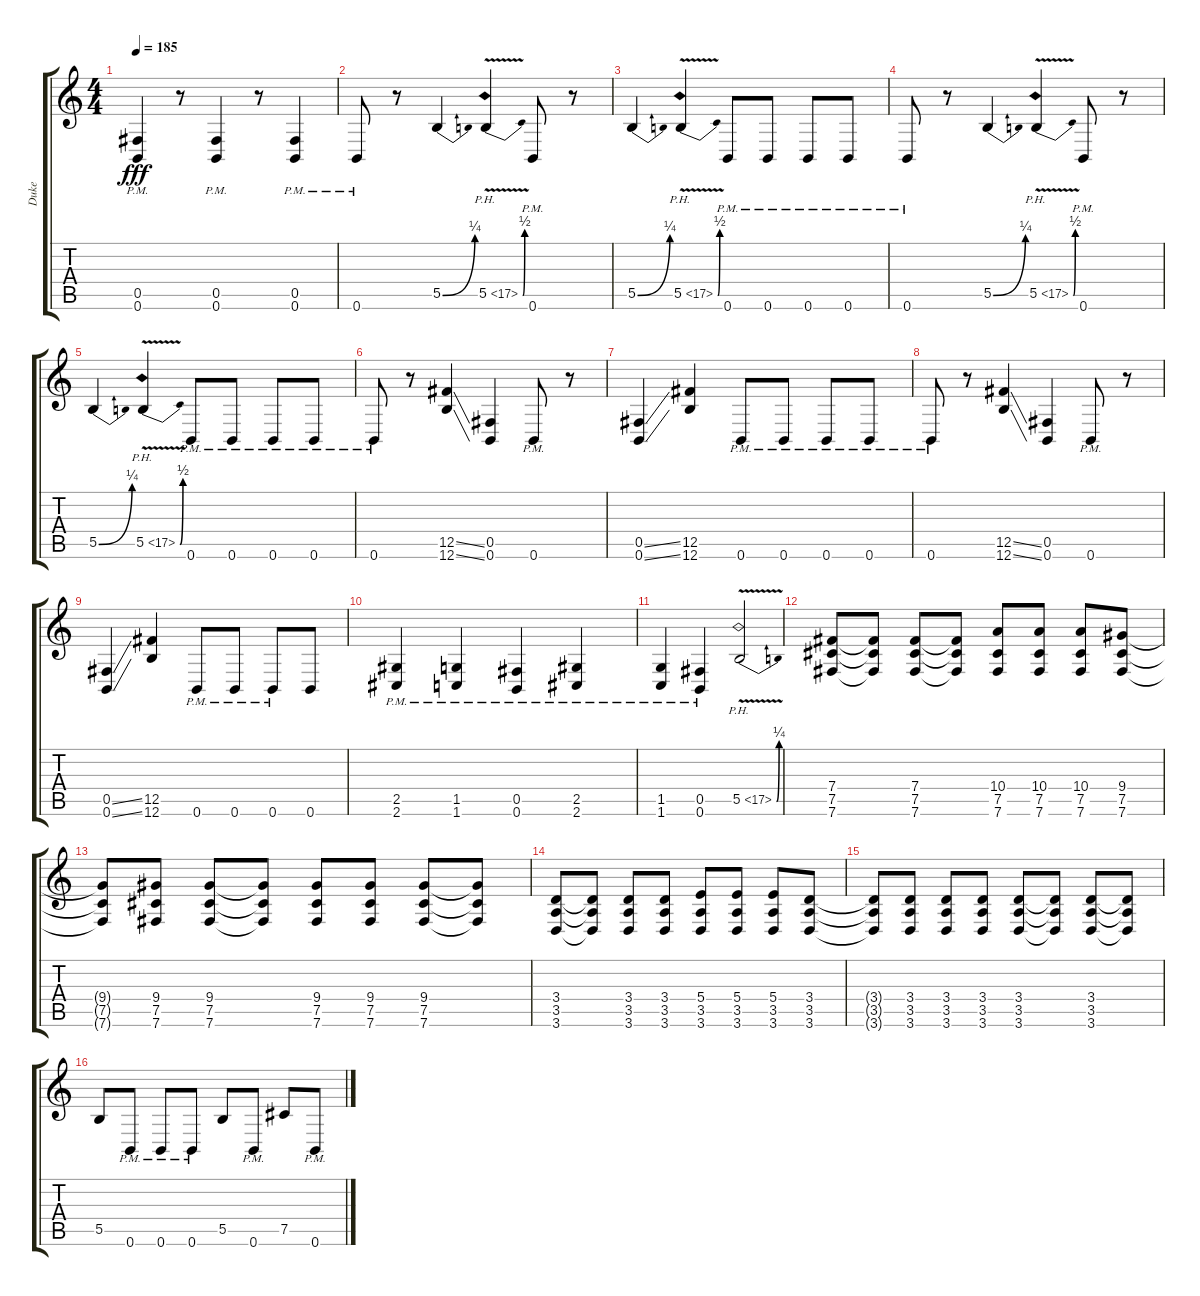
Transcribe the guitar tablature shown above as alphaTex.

\track ("Duke" "Duke") {instrument distortionguitar}
\staff {score tabs}
\tuning (Db4 Ab3 E3 B2 Gb2 B1) {hide}
\ts (4 4)
\tempo 185
\clef g2
\ks c
(0.5{pm} 0.6{pm}).4{dy fff} r.8 (0.5{pm} 0.6{pm}).4 r.8 (0.5{pm} 0.6{pm}).4 |
0.6{pm}.8 r.8 5.5{be (bend 0 0 60 1)}.4 5.5{be (bend 0 0 60 2) ph 12 v}.4 0.6{pm}.8 r.8 |
5.5{be (bend 0 0 60 1)}.4 5.5{be (bend 0 0 60 2) ph 12 v}.4 0.6{pm}.8 0.6{pm}.8 0.6{pm}.8 0.6{pm}.8 |
0.6{pm}.8 r.8 5.5{be (bend 0 0 60 1)}.4 5.5{be (bend 0 0 60 2) ph 12 v}.4 0.6{pm}.8 r.8 |
5.5{be (bend 0 0 60 1)}.4 5.5{be (bend 0 0 60 2) ph 12 v}.4 0.6{pm}.8 0.6{pm}.8 0.6{pm}.8 0.6{pm}.8 |
0.6{pm}.8 r.8 (12.5{ss} 12.6{ss}).4 (0.5 0.6).4 0.6{pm}.8 r.8 |
(0.5{ss} 0.6{ss}).4 (12.5 12.6).4 0.6{pm}.8 0.6{pm}.8 0.6{pm}.8 0.6{pm}.8 |
0.6{pm}.8 r.8 (12.5{ss} 12.6{ss}).4 (0.5 0.6).4 0.6{pm}.8 r.8 |
(0.5{ss} 0.6{ss}).4 (12.5 12.6).4 0.6{pm}.8 0.6{pm}.8 0.6{pm}.8 0.6.8 |
(2.5{pm} 2.6{pm}).4 (1.5{pm} 1.6{pm}).4 (0.5{pm} 0.6{pm}).4 (2.5{pm} 2.6{pm}).4 |
(1.5{pm} 1.6{pm}).4 (0.5{pm} 0.6{pm}).4 5.5{be (bend 0 0 60 1) ph 12 v}.2 |
(7.4 7.5 7.6).8 (7.4{t} 7.5{t} 7.6{t}).8 (7.4 7.5 7.6).8 (7.4{t} 7.5{t} 7.6{t}).8 (10.4 7.5 7.6).8 (10.4 7.5 7.6).8 (10.4 7.5 7.6).8 (9.4 7.5 7.6).8 |
(9.4{t} 7.5{t} 7.6{t}).8 (9.4 7.5 7.6).8 (9.4 7.5 7.6).8 (9.4{t} 7.5{t} 7.6{t}).8 (9.4 7.5 7.6).8 (9.4 7.5 7.6).8 (9.4 7.5 7.6).8 (9.4{t} 7.5{t} 7.6{t}).8 |
(3.4 3.5 3.6).8 (3.4{t} 3.5{t} 3.6{t}).8 (3.4 3.5 3.6).8 (3.4 3.5 3.6).8 (5.4 3.5 3.6).8 (5.4 3.5 3.6).8 (5.4 3.5 3.6).8 (3.4 3.5 3.6).8 |
(3.4{t} 3.5{t} 3.6{t}).8 (3.4 3.5 3.6).8 (3.4 3.5 3.6).8 (3.4 3.5 3.6).8 (3.4 3.5 3.6).8 (3.4{t} 3.5{t} 3.6{t}).8 (3.4 3.5 3.6).8 (3.4{t} 3.5{t} 3.6{t}).8 |
5.5.8 0.6{pm}.8 0.6{pm}.8 0.6{pm}.8 5.5.8 0.6{pm}.8 7.5.8 0.6{pm}.8
